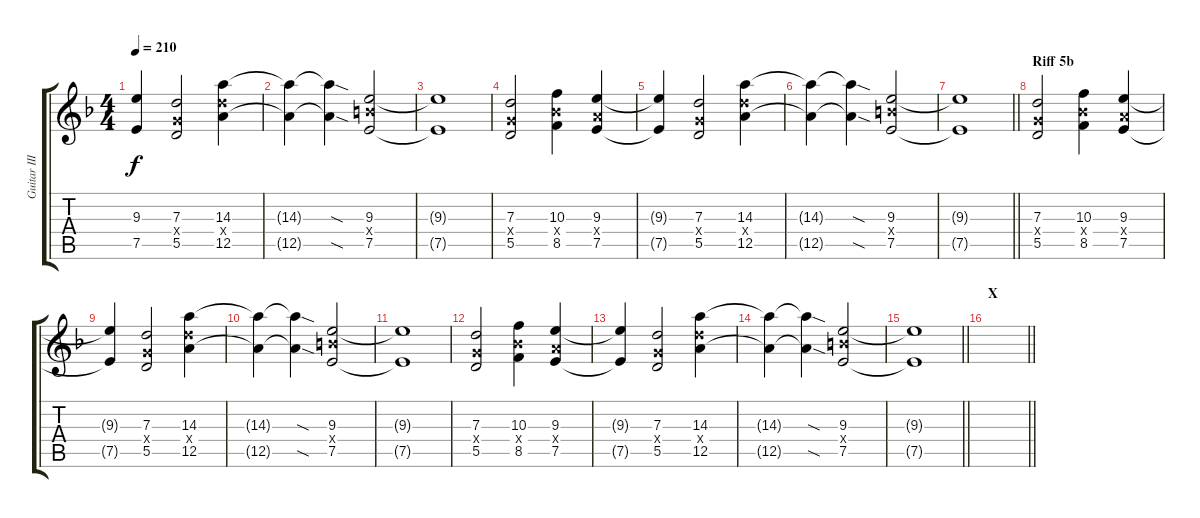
\track ("Guitar III [Center]" "Guitar III") {instrument distortionguitar}
\staff {score tabs}
\tuning (E4 B3 G3 D3 A2 D2) {hide}
\ts (4 4)
\tempo 210
\clef g2
\ks dminor
(9.3{t} 7.5{t}).4{dy f} (7.3 5.4{x} 5.5).2 (14.3 12.4{x} 12.5).4 |
(14.3{t} 12.5{t}).4 (14.3{sod t} 12.5{sod t}).4 (9.3 9.4{x} 7.5).2 |
(9.3{t} 7.5{t}).1 |
(7.3 5.4{x} 5.5).2 (10.3 8.4{x} 8.5).4 (9.3 7.4{x} 7.5).4 |
(9.3{t} 7.5{t}).4 (7.3 5.4{x} 5.5).2 (14.3 12.4{x} 12.5).4 |
(14.3{t} 12.5{t}).4 (14.3{sod t} 12.5{sod t}).4 (9.3 9.4{x} 7.5).2 |
\barLineRight lightlight
(9.3{t} 7.5{t}).1 |
\section ("" "Riff 5b")
(7.3 5.4{x} 5.5).2 (10.3 8.4{x} 8.5).4 (9.3 7.4{x} 7.5).4 |
(9.3{t} 7.5{t}).4 (7.3 5.4{x} 5.5).2 (14.3 12.4{x} 12.5).4 |
(14.3{t} 12.5{t}).4 (14.3{sod t} 12.5{sod t}).4 (9.3 9.4{x} 7.5).2 |
(9.3{t} 7.5{t}).1 |
(7.3 5.4{x} 5.5).2 (10.3 8.4{x} 8.5).4 (9.3 7.4{x} 7.5).4 |
(9.3{t} 7.5{t}).4 (7.3 5.4{x} 5.5).2 (14.3 12.4{x} 12.5).4 |
(14.3{t} 12.5{t}).4 (14.3{sod t} 12.5{sod t}).4 (9.3 9.4{x} 7.5).2 |
\barLineRight lightlight
(9.3{t} 7.5{t}).1 |
\section ("" "X")
\barLineRight lightlight
